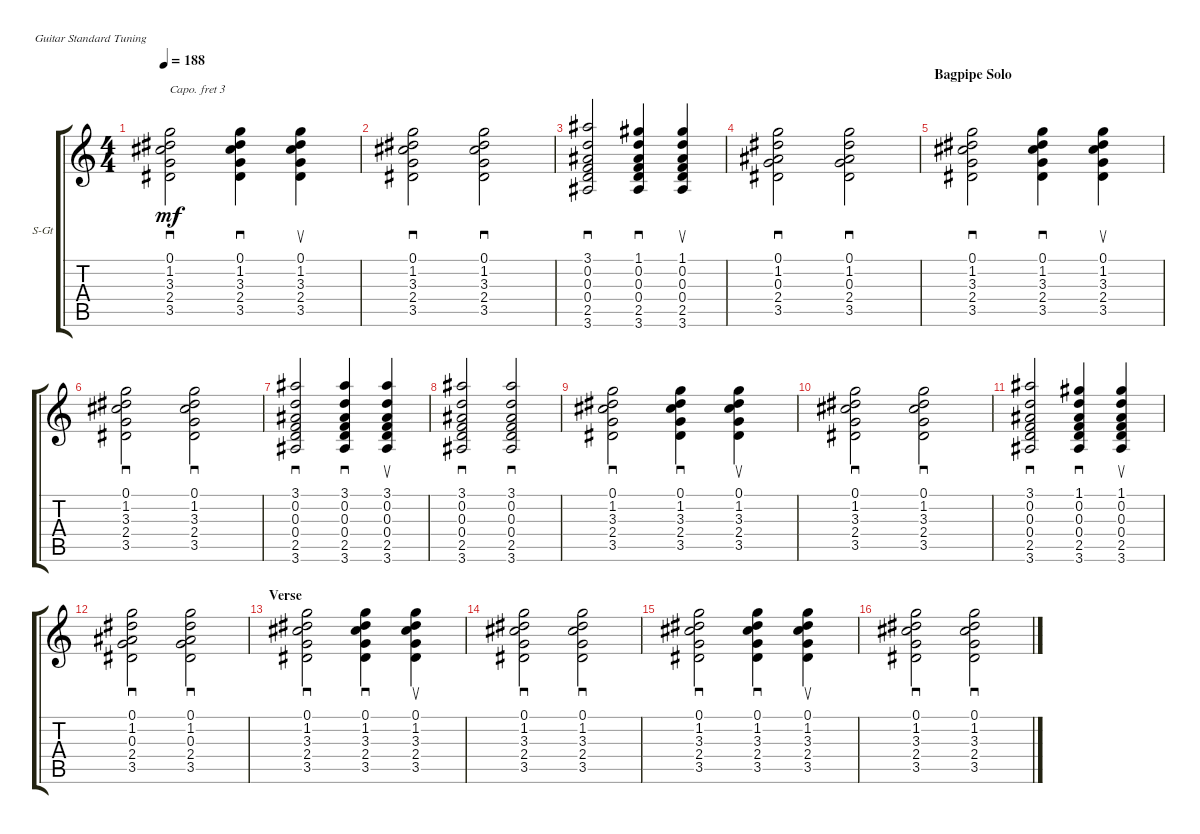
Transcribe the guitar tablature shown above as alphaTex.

\defaultSystemsLayout 4
\bracketExtendMode groupsimilarinstruments
\firstSystemTrackNameOrientation horizontal
\otherSystemsTrackNameOrientation horizontal
\track ("Steel Guitar" "S-Gt") {instrument acousticguitarsteel}
\staff {score tabs}
\capo 3
\tuning (E4 B3 G3 D3 A2 E2)
\ts (4 4)
\tempo 188
\clef g2
\ks c
(0.1 1.2 3.3 2.4 3.5).2{sd dy mf} (3.5 2.4 3.3 1.2 0.1).4{sd} (3.5 2.4 3.3 1.2 0.1).4{su} |
(3.5 2.4 3.3 1.2 0.1).2{sd} (3.5 2.4 3.3 1.2 0.1).2{sd} |
(3.1 0.2 0.3 0.4 2.5 3.6).2{sd} (2.5 0.4 0.3 0.2 1.1 3.6).4{sd} (2.5 0.4 0.3 0.2 1.1 3.6).4{su} |
(3.5 2.4 0.3 1.2 0.1).2{sd} (3.5 2.4 0.3 1.2 0.1).2{sd} |
\section ("" "Bagpipe Solo")
(0.1 1.2 3.3 2.4 3.5).2{sd} (3.5 2.4 3.3 1.2 0.1).4{sd} (3.5 2.4 3.3 1.2 0.1).4{su} |
(3.5 2.4 3.3 1.2 0.1).2{sd} (3.5 2.4 3.3 1.2 0.1).2{sd} |
(3.1 0.2 0.3 0.4 2.5 3.6).2{sd} (2.5 0.4 0.3 0.2 3.1 3.6).4{sd} (2.5 0.4 0.3 0.2 3.1 3.6).4{su} |
(2.5 0.4 0.3 0.2 3.1 3.6).2{sd} (2.5 0.4 0.3 0.2 3.1 3.6).2{sd} |
(0.1 1.2 3.3 2.4 3.5).2{sd} (3.5 2.4 3.3 1.2 0.1).4{sd} (3.5 2.4 3.3 1.2 0.1).4{su} |
(3.5 2.4 3.3 1.2 0.1).2{sd} (3.5 2.4 3.3 1.2 0.1).2{sd} |
(3.1 0.2 0.3 0.4 2.5 3.6).2{sd} (2.5 0.4 0.3 0.2 1.1 3.6).4{sd} (2.5 0.4 0.3 0.2 1.1 3.6).4{su} |
(3.5 2.4 0.3 1.2 0.1).2{sd} (3.5 2.4 0.3 1.2 0.1).2{sd} |
\section ("" "Verse")
(0.1 1.2 3.3 2.4 3.5).2{sd} (3.5 2.4 3.3 1.2 0.1).4{sd} (3.5 2.4 3.3 1.2 0.1).4{su} |
(3.5 2.4 3.3 1.2 0.1).2{sd} (3.5 2.4 3.3 1.2 0.1).2{sd} |
(0.1 1.2 3.3 2.4 3.5).2{sd} (3.5 2.4 3.3 1.2 0.1).4{sd} (3.5 2.4 3.3 1.2 0.1).4{su} |
(3.5 2.4 3.3 1.2 0.1).2{sd} (3.5 2.4 3.3 1.2 0.1).2{sd}
